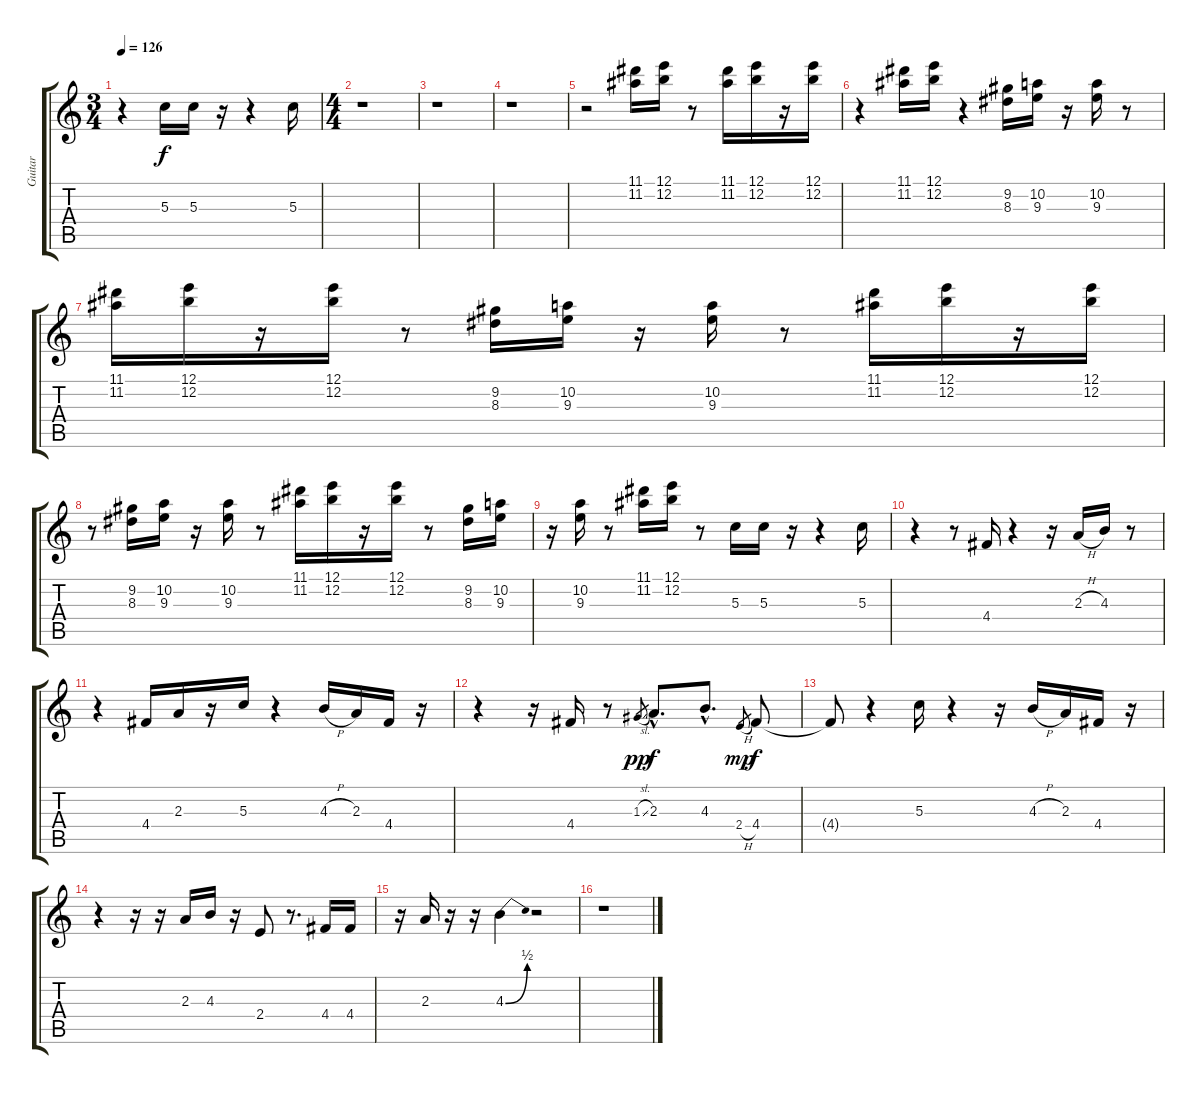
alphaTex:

\track ("Guitar" "Guitar") {instrument overdrivenguitar}
\staff {score tabs}
\tuning (E4 B3 G3 D3 A2 E2) {hide}
\ts (3 4)
\tempo 126
\clef g2
\ks c
r.4{dy f instrument overdrivenguitar} 5.3.16 5.3.16 r.16 r.4 5.3.16 |
\ts (4 4)
r.1 |
r.1 |
r.1 |
r.2{instrument electricguitarmuted} (11.1 11.2).16 (12.1 12.2).16 r.8 (11.1 11.2).16 (12.1 12.2).16 r.16 (12.1 12.2).16 |
r.4 (11.1 11.2).16 (12.1 12.2).16 r.4 (9.2 8.3).16 (10.2 9.3).16 r.16 (10.2 9.3).16 r.8 |
(11.1 11.2).16 (12.1 12.2).16 r.16 (12.1 12.2).16 r.8 (9.2 8.3).16 (10.2 9.3).16 r.16 (10.2 9.3).16 r.8 (11.1 11.2).16 (12.1 12.2).16 r.16 (12.1 12.2).16 |
r.8 (9.2 8.3).16 (10.2 9.3).16 r.16 (10.2 9.3).16 r.8 (11.1 11.2).16 (12.1 12.2).16 r.16 (12.1 12.2).16 r.8 (9.2 8.3).16 (10.2 9.3).16 |
r.16 (10.2 9.3).16 r.8 (11.1 11.2).16 (12.1 12.2).16 r.8 5.3.16{instrument overdrivenguitar} 5.3.16 r.16 r.4 5.3.16 |
r.4 r.8 4.4.16 r.4 r.16 2.3{h}.16 4.3.16 r.8 |
r.4 4.4.16 2.3.16 r.16 5.3.16 r.4 4.3{h}.16 2.3.16 4.4.16 r.16 |
r.4 r.16 4.4.16 r.8 1.3{sl}.8{gr dy pp} 2.3{hac}.8{d dy f} 4.3{hac}.8{d} 2.4{h}.8{gr dy mp} 4.4.8{dy f} |
4.4{t}.8 r.4 5.3.16 r.4 r.16 4.3{h}.16 2.3.16 4.4.16 r.16 |
r.4 r.16 r.16 2.3.16 4.3.16 r.16 2.4.8 r.8{d} 4.4.16 4.4.16 |
r.16 2.3.16 r.16 r.16 4.3{be (bend 0 0 60 2)}.4 r.2 |
r.1
